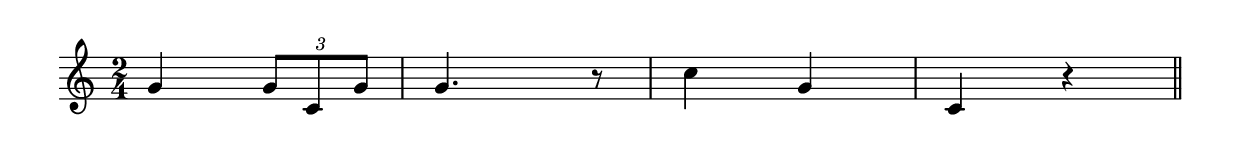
%#(set-global-staff-size 20)
\version "2.18.2"
\relative c' {
  \time 2/4
  %\omit Score.TimeSignature
  %\omit Score.BarLine
  \override Staff.Clef.full-size-change = ##t
  %\hide Score.LedgerLineSpanner
  %\clef "tenor"
  g' \tuplet 3/2 {g8 c, g'}
  g4. r8
  c4 g
  c, r \bar "||"
  
   
}

\layout {
  indent = 0
  ragged-right = ##f
  system-count = 1
  \context {
    \Score
  \remove "Bar_number_engraver"
  }
}